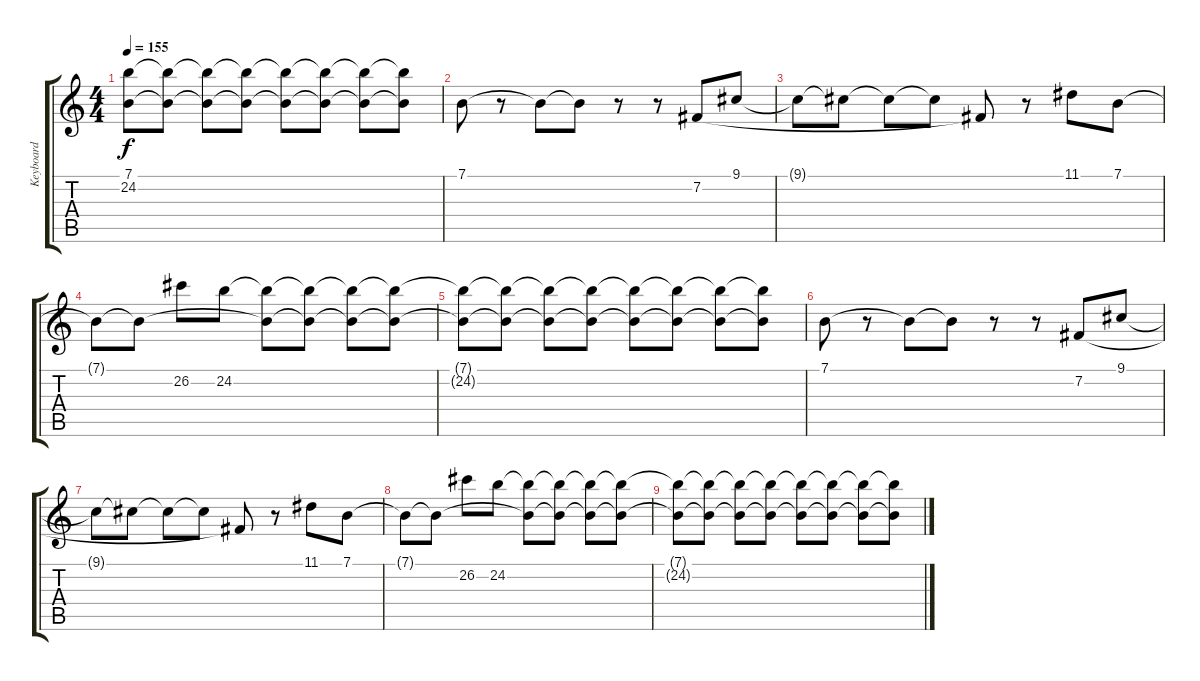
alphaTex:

\track ("Keyboard" "Keyboard") {instrument electricpiano1}
\staff {score tabs}
\tuning (E4 B3 G3 D3 A2 E2) {hide}
\ts (4 4)
\tempo 155
\clef g2
\ks c
(7.1{t} 24.2{t}).8{dy f} (7.1{t} 24.2{t}).8 (7.1{t} 24.2{t}).8 (7.1{t} 24.2{t}).8 (7.1{t} 24.2{t}).8 (7.1{t} 24.2{t}).8 (7.1{t} 24.2{t}).8 (7.1{t} 24.2{t}).8 |
7.1.8 r.8 7.1{t}.8 7.1{t}.8 r.8 r.8 7.2.8 9.1.8 |
9.1{t}.8 9.1{t}.8 9.1{t}.8 9.1{t}.8 7.2{t}.8 r.8 11.1.8 7.1.8 |
7.1{t}.8 7.1{t}.8 26.2.8 24.2.8 (7.1{t} 24.2{t}).8 (7.1{t} 24.2{t}).8 (7.1{t} 24.2{t}).8 (7.1{t} 24.2{t}).8 |
(7.1{t} 24.2{t}).8 (7.1{t} 24.2{t}).8 (7.1{t} 24.2{t}).8 (7.1{t} 24.2{t}).8 (7.1{t} 24.2{t}).8 (7.1{t} 24.2{t}).8 (7.1{t} 24.2{t}).8 (7.1{t} 24.2{t}).8 |
7.1.8 r.8 7.1{t}.8 7.1{t}.8 r.8 r.8 7.2.8 9.1.8 |
9.1{t}.8 9.1{t}.8 9.1{t}.8 9.1{t}.8 7.2{t}.8 r.8 11.1.8 7.1.8 |
7.1{t}.8 7.1{t}.8 26.2.8 24.2.8 (7.1{t} 24.2{t}).8 (7.1{t} 24.2{t}).8 (7.1{t} 24.2{t}).8 (7.1{t} 24.2{t}).8 |
(7.1{t} 24.2{t}).8 (7.1{t} 24.2{t}).8 (7.1{t} 24.2{t}).8 (7.1{t} 24.2{t}).8 (7.1{t} 24.2{t}).8 (7.1{t} 24.2{t}).8 (7.1{t} 24.2{t}).8 (7.1{t} 24.2{t}).8
